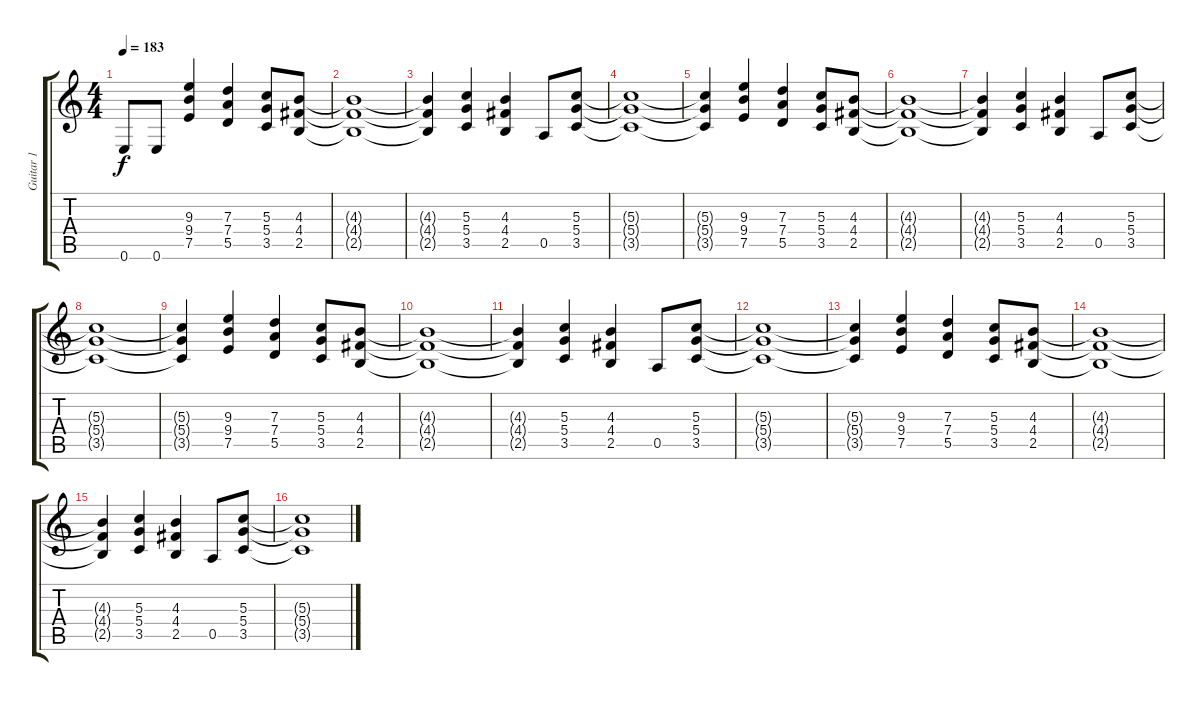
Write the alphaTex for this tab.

\track ("Guitar 1" "Guitar 1") {instrument distortionguitar}
\staff {score tabs}
\tuning (E4 B3 G3 D3 A2 E2) {hide}
\ts (4 4)
\tempo 183
\clef g2
\ks c
0.6.8{dy f} 0.6.8 (9.3 9.4 7.5).4 (7.3 7.4 5.5).4 (5.3 5.4 3.5).8 (4.3 4.4 2.5).8 |
(4.3{t} 4.4{t} 2.5{t}).1 |
(4.3{t} 4.4{t} 2.5{t}).4 (5.3 5.4 3.5).4 (4.3 4.4 2.5).4 0.5.8 (5.3 5.4 3.5).8 |
(5.3{t} 5.4{t} 3.5{t}).1 |
(5.3{t} 5.4{t} 3.5{t}).4 (9.3 9.4 7.5).4 (7.3 7.4 5.5).4 (5.3 5.4 3.5).8 (4.3 4.4 2.5).8 |
(4.3{t} 4.4{t} 2.5{t}).1 |
(4.3{t} 4.4{t} 2.5{t}).4 (5.3 5.4 3.5).4 (4.3 4.4 2.5).4 0.5.8 (5.3 5.4 3.5).8 |
(5.3{t} 5.4{t} 3.5{t}).1 |
(5.3{t} 5.4{t} 3.5{t}).4 (9.3 9.4 7.5).4 (7.3 7.4 5.5).4 (5.3 5.4 3.5).8 (4.3 4.4 2.5).8 |
(4.3{t} 4.4{t} 2.5{t}).1 |
(4.3{t} 4.4{t} 2.5{t}).4 (5.3 5.4 3.5).4 (4.3 4.4 2.5).4 0.5.8 (5.3 5.4 3.5).8 |
(5.3{t} 5.4{t} 3.5{t}).1 |
(5.3{t} 5.4{t} 3.5{t}).4 (9.3 9.4 7.5).4 (7.3 7.4 5.5).4 (5.3 5.4 3.5).8 (4.3 4.4 2.5).8 |
(4.3{t} 4.4{t} 2.5{t}).1 |
(4.3{t} 4.4{t} 2.5{t}).4 (5.3 5.4 3.5).4 (4.3 4.4 2.5).4 0.5.8 (5.3 5.4 3.5).8 |
(5.3{t} 5.4{t} 3.5{t}).1
